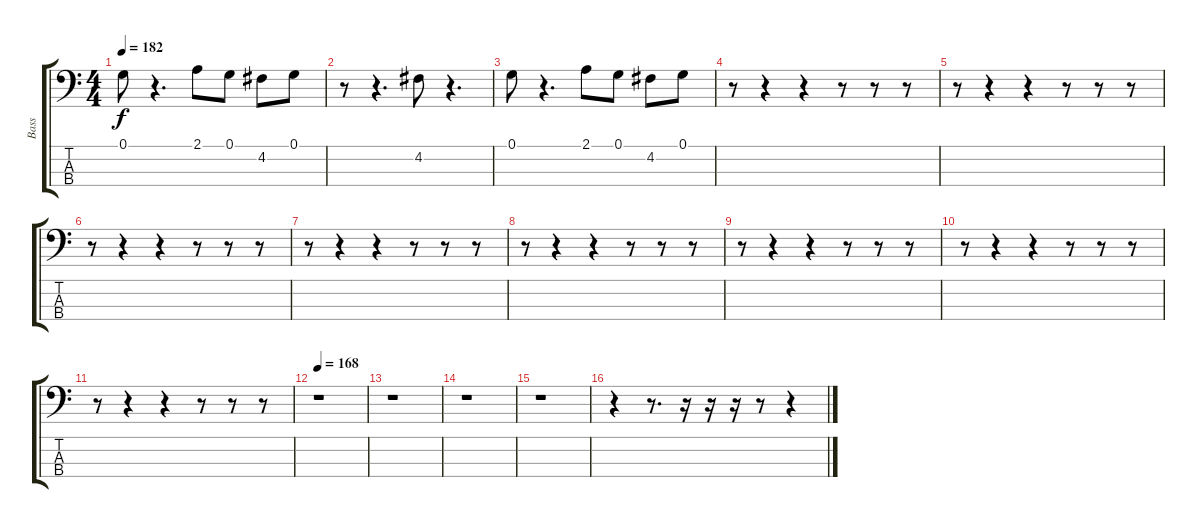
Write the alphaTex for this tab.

\track ("Bass" "Bass") {instrument electricbasspick}
\staff {score tabs}
\tuning (G2 D2 A1 E1) {hide}
\ts (4 4)
\tempo 182
\clef f4
\ks c
0.1.8{dy f} r.4{d} 2.1.8 0.1.8 4.2.8 0.1.8 |
r.8 r.4{d} 4.2.8 r.4{d} |
0.1.8 r.4{d} 2.1.8 0.1.8 4.2.8 0.1.8 |
r.8 r.4 r.4 r.8 r.8 r.8 |
r.8 r.4 r.4 r.8 r.8 r.8 |
r.8 r.4 r.4 r.8 r.8 r.8 |
r.8 r.4 r.4 r.8 r.8 r.8 |
r.8 r.4 r.4 r.8 r.8 r.8 |
r.8 r.4 r.4 r.8 r.8 r.8 |
r.8 r.4 r.4 r.8 r.8 r.8 |
r.8 r.4 r.4 r.8 r.8 r.8 |
\tempo 168
r.1 |
r.1 |
r.1 |
r.1 |
r.4 r.8{d} r.16 r.16 r.16 r.8 r.4
